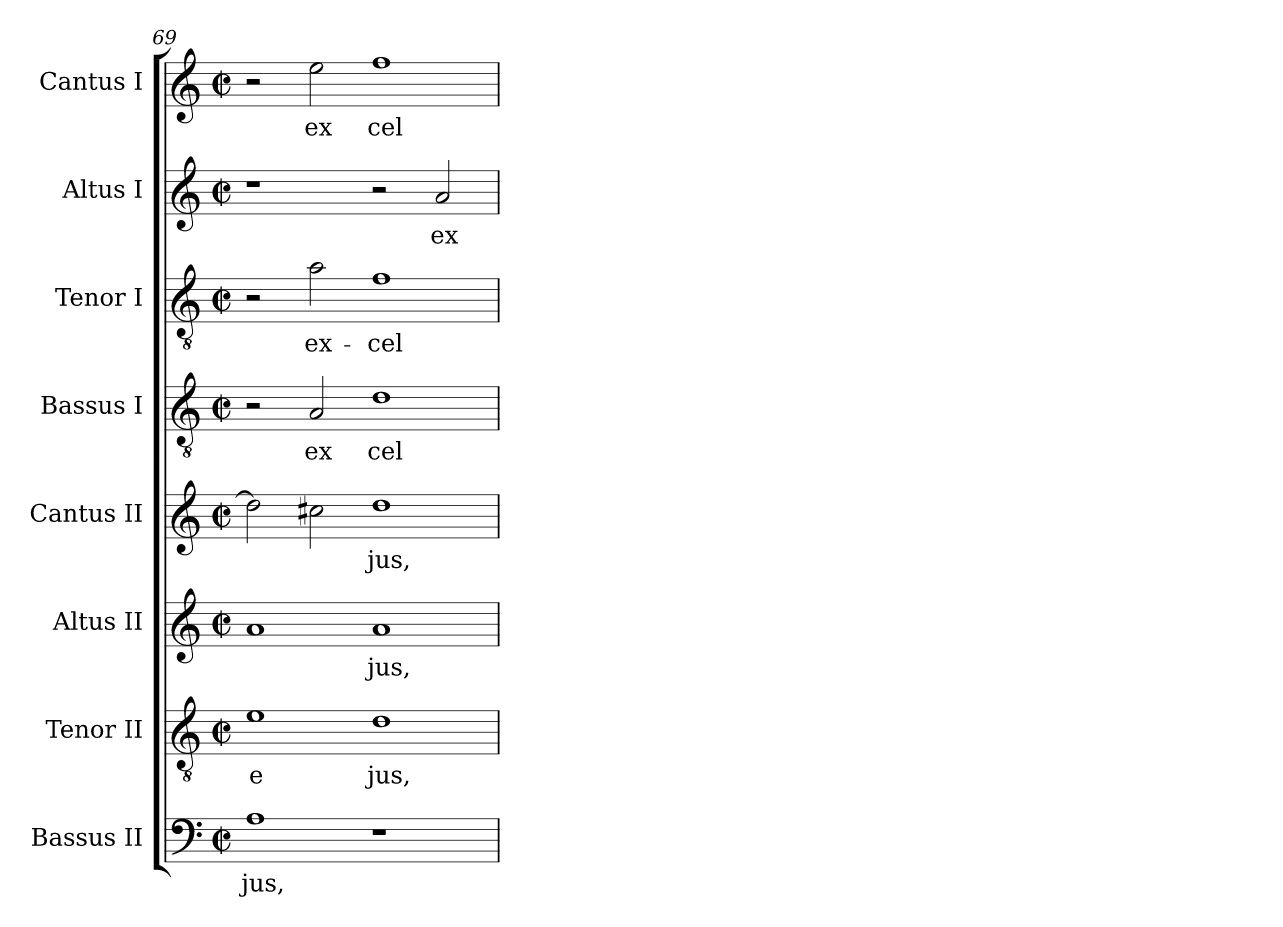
**kern	**text	**kern	**text	**kern	**text	**kern	**text	**kern	**text	**kern	**text	**kern	**text	**kern	**text
*part8	*part8	*part7	*part7	*part6	*part6	*part5	*part5	*part4	*part4	*part3	*part3	*part2	*part2	*part1	*part1
*staff8	*staff8	*staff7	*staff7	*staff6	*staff6	*staff5	*staff5	*staff4	*staff4	*staff3	*staff3	*staff2	*staff2	*staff1	*staff1
*I"Bassus II	*	*I"Tenor II	*	*I"Altus II	*	*I"Cantus II	*	*I"Bassus I	*	*I"Tenor I	*	*I"Altus I	*	*I"Cantus I	*
*clefF4	*	*clefGv2	*	*clefG2	*	*clefG2	*	*clefGv2	*	*clefGv2	*	*clefG2	*	*clefG2	*
*	*	*	*	*k[]	*	*	*	*k[]	*	*	*	*k[]	*	*	*
*	*	*	*	*C:	*	*	*	*C:	*	*	*	*C:	*	*	*
*M2/2	*	*M2/2	*	*M2/2	*	*M2/2	*	*M2/2	*	*M2/2	*	*M2/2	*	*M2/2	*
*met(c|)	*	*met(c|)	*	*met(c|)	*	*met(c|)	*	*met(c|)	*	*met(c|)	*	*met(c|)	*	*met(c|)	*
=69	=69	=69	=69	=69	=69	=69	=69	=69	=69	=69	=69	=69	=69	=69	=69
!	!LO:LY:b:cj	!	!LO:LY:b:cj	!	!	!	!	!	!	!	!	!	!	!	!
1A	jus,	1e	e	1a	.	2dd\]	.	2r	.	2r	.	1r	.	2r	.
!	!	!	!	!	!	!	!	!	!LO:LY:b:cj	!	!LO:LY:b:cj	!	!	!	!LO:LY:b:cj
.	.	.	.	.	.	2cc#\	.	2A/	ex	2a\	ex-	.	.	2ee\	ex
!	!	!	!LO:LY:b:cj	!	!LO:LY:b:cj	!	!LO:LY:b:cj	!	!LO:LY:b:cj	!	!LO:LY:b:cj	!	!	!	!LO:LY:b:cj
1r	.	1d	jus,	1a	-jus,	1dd	-jus,	1d	cel	1f	-cel-	2r	.	1ff	cel
!	!	!	!	!	!	!	!	!	!	!	!	!	!LO:LY:b:cj	!	!
.	.	.	.	.	.	.	.	.	.	.	.	2a/	ex-	.	.
=	=	=	=	=	=	=	=	=	=	=	=	=	=	=	=
*-	*-	*-	*-	*-	*-	*-	*-	*-	*-	*-	*-	*-	*-	*-	*-
